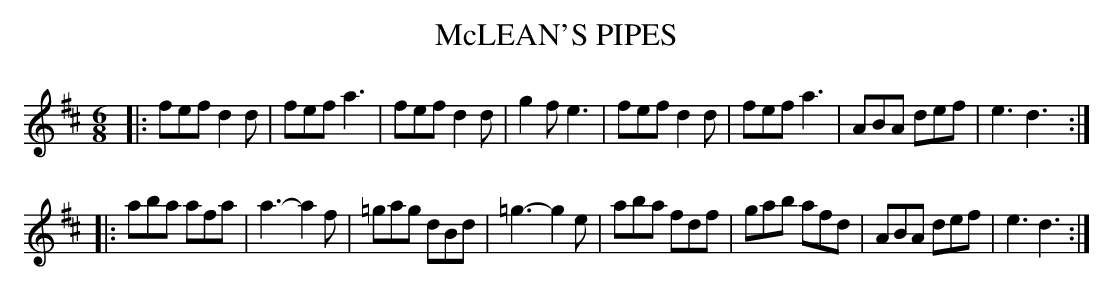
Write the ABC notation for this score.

X:1
T: McLEAN'S PIPES
M: 6/8
L: 1/8
K: D
|:\
fef d2d | fef a3 | fef d2d | g2f e3 |\
fef d2d | fef a3 | ABA def | e3 d3 :|
|:\
aba afa | a3- a2f | =gag dBd | =g3- g2e |\
aba fdf | gab afd | ABA def | e3 d3 :|
